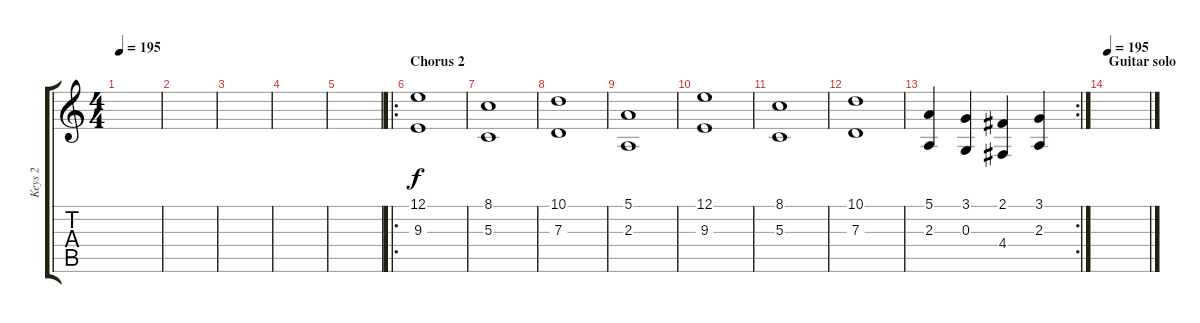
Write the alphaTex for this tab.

\track ("Keys 2" "Keys 2") {instrument choiraahs}
\staff {score tabs}
\tuning (E4 B3 G3 D3 A2 E2) {hide}
\ts (4 4)
\tempo 195
\clef g2
\ks c
|
|
|
|
|
\ro
\section ("" "Chorus 2")
(12.1 9.3).1 |
(8.1 5.3).1 |
(10.1 7.3).1 |
(5.1 2.3).1 |
(12.1 9.3).1 |
(8.1 5.3).1 |
(10.1 7.3).1 |
\rc 2
(5.1 2.3).4 (3.1 0.3).4 (2.1 4.4).4 (3.1 2.3).4 |
\section ("" "Guitar solo")
\tempo 195
